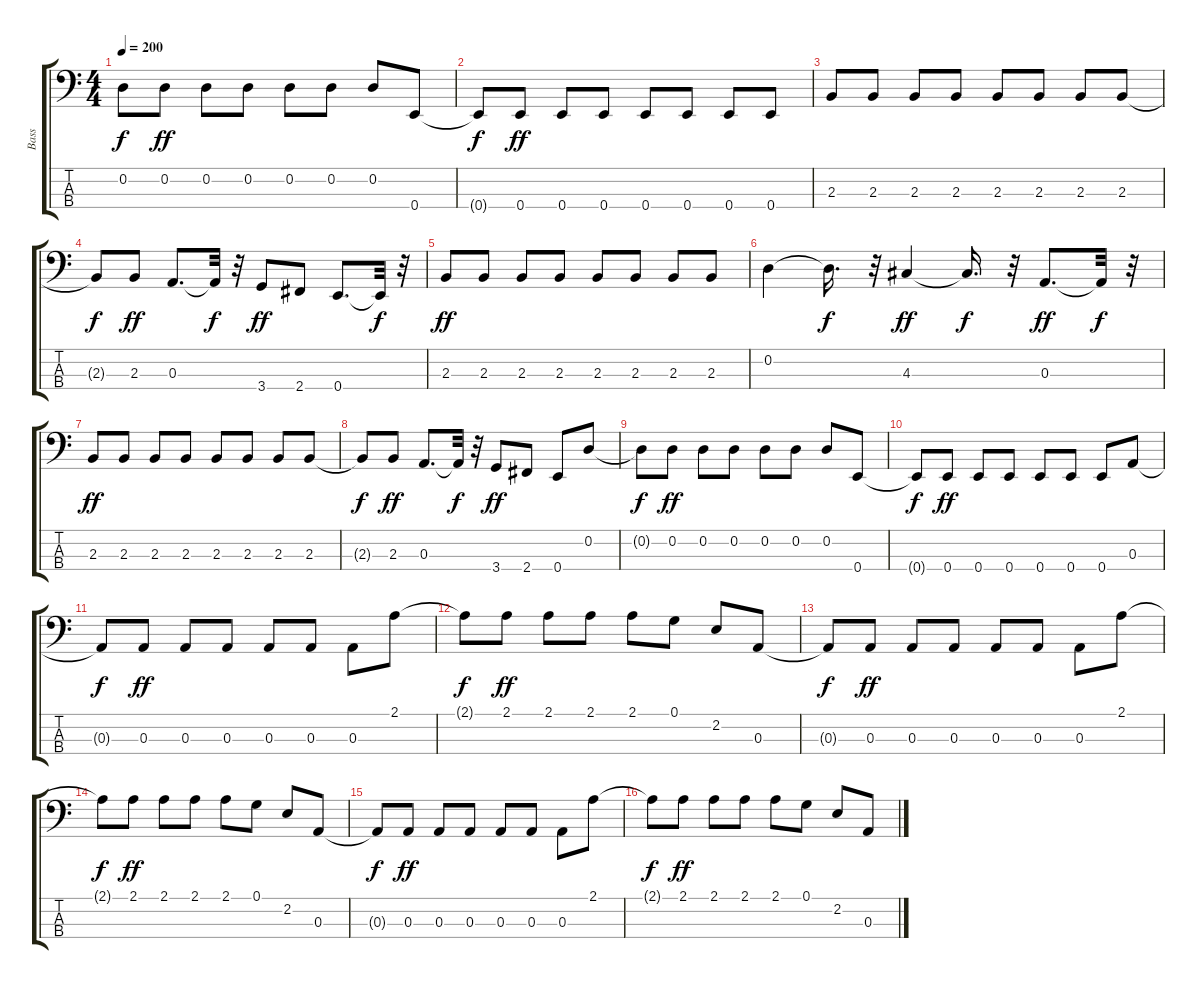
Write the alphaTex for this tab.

\track ("Bass" "Bass") {instrument electricbassfinger}
\staff {score tabs}
\tuning (G2 D2 A1 E1) {hide}
\ts (4 4)
\tempo 200
\clef f4
\ks c
0.2{t}.8{dy f} 0.2.8{dy ff} 0.2.8 0.2.8 0.2.8 0.2.8 0.2.8 0.4.8 |
0.4{t}.8{dy f} 0.4.8{dy ff} 0.4.8 0.4.8 0.4.8 0.4.8 0.4.8 0.4.8 |
2.3.8 2.3.8 2.3.8 2.3.8 2.3.8 2.3.8 2.3.8 2.3.8 |
2.3{t}.8{dy f} 2.3.8{dy ff} 0.3.8{d} 0.3{t}.32{dy f} r.32 3.4.8{dy ff} 2.4.8 0.4.8{d} 0.4{t}.32{dy f} r.32 |
2.3.8{dy ff} 2.3.8 2.3.8 2.3.8 2.3.8 2.3.8 2.3.8 2.3.8 |
0.2.4 0.2{t}.16{d dy f} r.32 4.3.4{dy ff} 4.3{t}.16{d dy f} r.32 0.3.8{d dy ff} 0.3{t}.32{dy f} r.32 |
2.3.8{dy ff} 2.3.8 2.3.8 2.3.8 2.3.8 2.3.8 2.3.8 2.3.8 |
2.3{t}.8{dy f} 2.3.8{dy ff} 0.3.8{d} 0.3{t}.32{dy f} r.32 3.4.8{dy ff} 2.4.8 0.4.8 0.2.8 |
0.2{t}.8{dy f} 0.2.8{dy ff} 0.2.8 0.2.8 0.2.8 0.2.8 0.2.8 0.4.8 |
0.4{t}.8{dy f} 0.4.8{dy ff} 0.4.8 0.4.8 0.4.8 0.4.8 0.4.8 0.3.8 |
0.3{t}.8{dy f} 0.3.8{dy ff} 0.3.8 0.3.8 0.3.8 0.3.8 0.3.8 2.1.8 |
2.1{t}.8{dy f} 2.1.8{dy ff} 2.1.8 2.1.8 2.1.8 0.1.8 2.2.8 0.3.8 |
0.3{t}.8{dy f} 0.3.8{dy ff} 0.3.8 0.3.8 0.3.8 0.3.8 0.3.8 2.1.8 |
2.1{t}.8{dy f} 2.1.8{dy ff} 2.1.8 2.1.8 2.1.8 0.1.8 2.2.8 0.3.8 |
0.3{t}.8{dy f} 0.3.8{dy ff} 0.3.8 0.3.8 0.3.8 0.3.8 0.3.8 2.1.8 |
2.1{t}.8{dy f} 2.1.8{dy ff} 2.1.8 2.1.8 2.1.8 0.1.8 2.2.8 0.3.8
